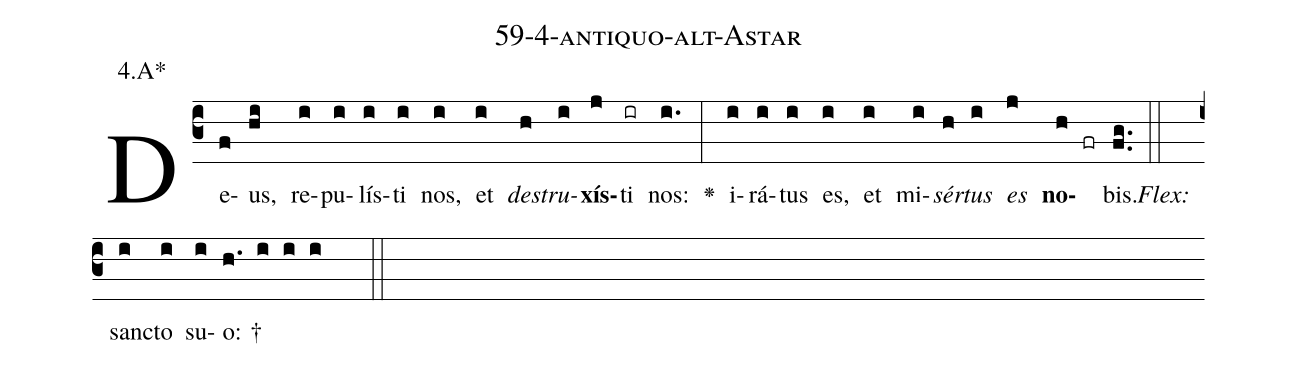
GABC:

name: 59-4-antiquo-alt-Astar;
annotation: 4.A*;
%%
(c3)De(f)us,(hi) re(i)pu(i)lís(i)ti(i) nos,(i) et(i) <i>de</i>(h)<i>stru</i>(i)<b>xís</b>(j)ti(ir) nos:(i.) <v>\greheightstar</v>(:) i(i)rá(i)tus(i) es,(i) et(i) mi(i)<i>sér</i>(h)<i>tus</i>(i) <i>es</i>(j) <b>no</b>(h fr)bis.(fg..) (::)
<i>Flex:</i>()  sanc(i)to(i) su(i)o: †(h. i i i  ::)

%E(i) u(h) o(i) u(j) a(h) e.(fg..) (::)
